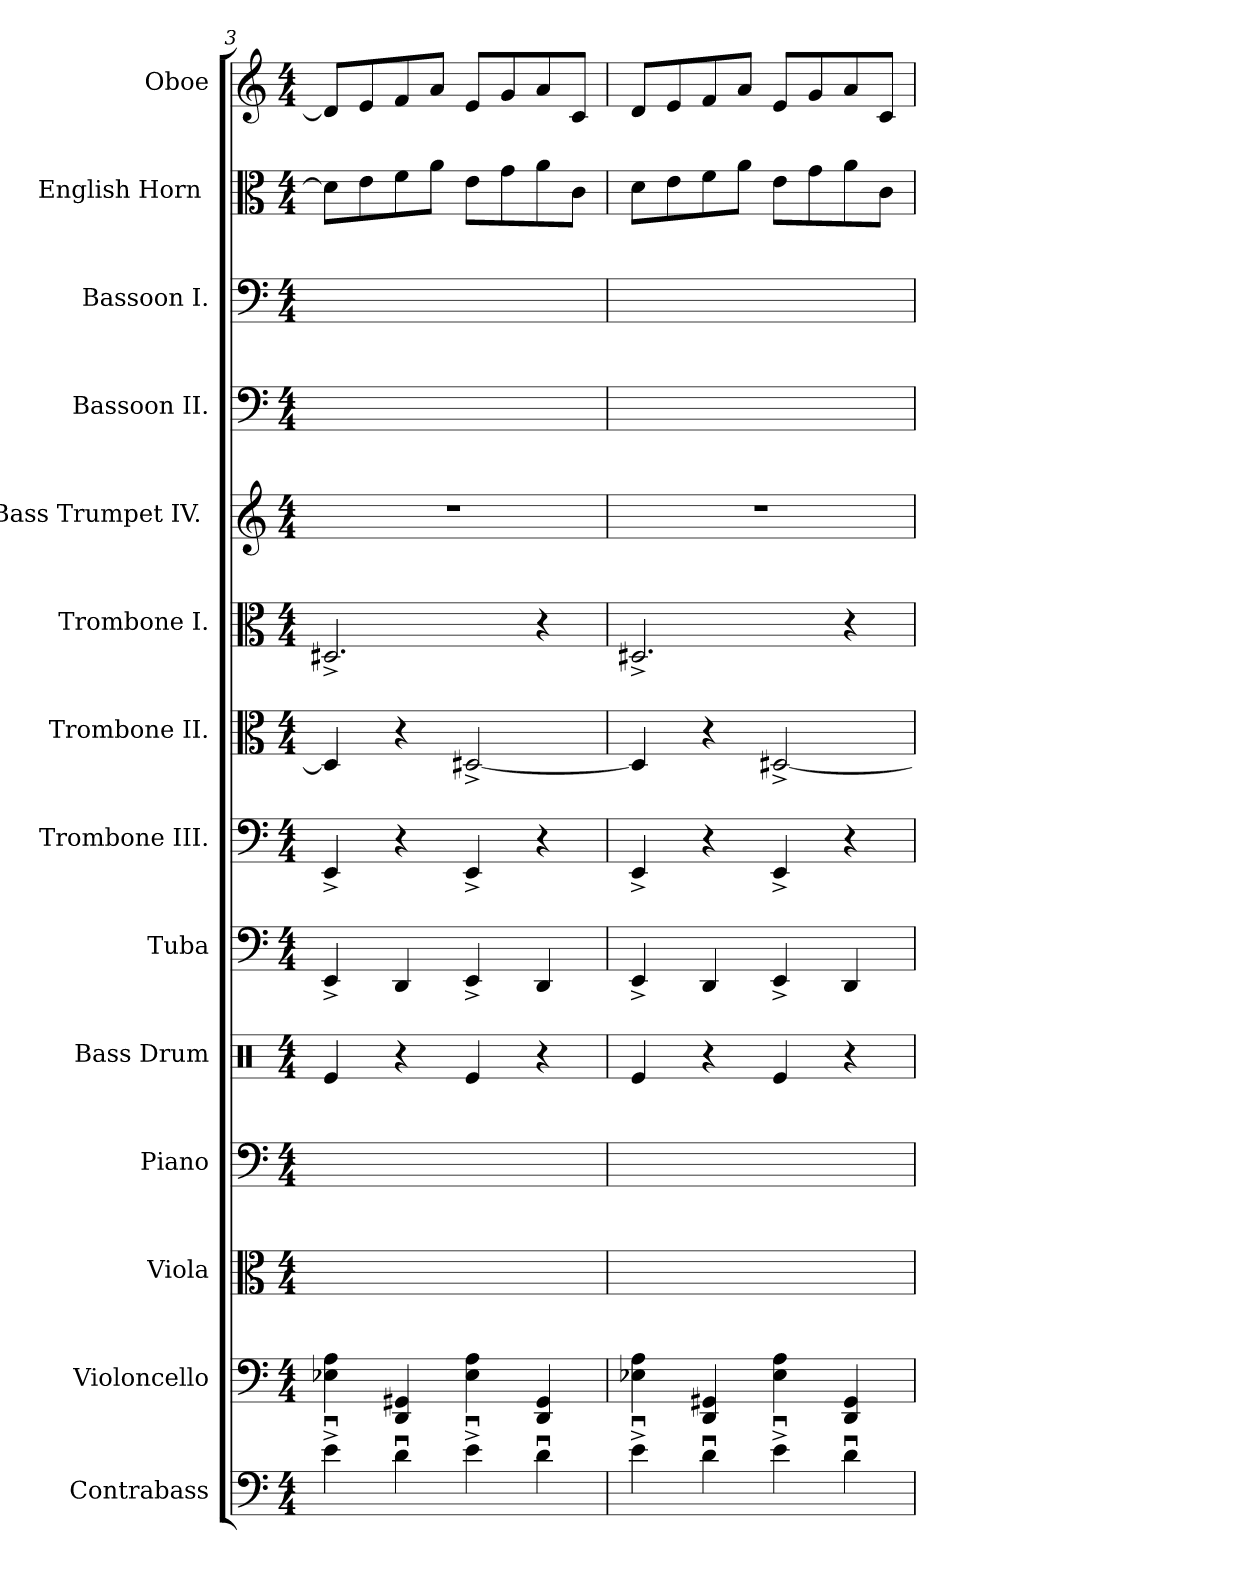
**kern	**kern	**kern	**kern	**kern	**kern	**kern	**kern	**kern	**kern	**kern	**kern	**kern	**kern
*part14	*part13	*part12	*part11	*part10	*part9	*part8	*part7	*part6	*part5	*part4	*part3	*part2	*part1
*staff14	*staff13	*staff12	*staff11	*staff10	*staff9	*staff8	*staff7	*staff6	*staff5	*staff4	*staff3	*staff2	*staff1
*I"Contrabass	*I"Violoncello	*I"Viola	*I"Piano	*I"Bass Drum	*I"Tuba	*I"Trombone III.	*I"Trombone II.	*I"Trombone I.	*I"Bass Trumpet IV. [C]	*I"Bassoon II.	*I"Bassoon I.	*I"English Horn [C]	*I"Oboe
*I'Cb.	*I'Vc.	*I'Vla.	*I'Pno.	*I'B. D.	*I'Tba.	*	*I'Tbn.	*I'Tbn.	*I'B. Tr.	*I'Bsn.	*I'Bsn.	*	*I'Ob.
*clefF4	*clefF4	*clefC3	*clefF4	*clefX	*clefF4	*clefF4	*clefC3	*clefC3	*clefG2	*clefF4	*clefF4	*clefC3	*clefG2
*ITrd7c12	*	*	*	*	*	*	*	*	*	*	*	*	*
*k[]	*k[]	*k[]	*k[]	*k[]	*k[]	*k[]	*k[]	*k[]	*k[]	*k[]	*k[]	*k[]	*k[]
*C:	*C:	*C:	*C:	*C:	*C:	*C:	*C:	*C:	*C:	*C:	*C:	*C:	*C:
*M4/4	*M4/4	*M4/4	*M4/4	*M4/4	*M4/4	*M4/4	*M4/4	*M4/4	*M4/4	*M4/4	*M4/4	*M4/4	*M4/4
*	*	*Xtuplet	*Xtuplet	*	*	*	*	*	*	*Xtuplet	*Xtuplet	*	*
=3	=3	=3	=3	=3	=3	=3	=3	=3	=3	=3	=3	=3	=3
4E^u	4E-X 4A	12ryy	12ryy	4Re/	4EE^	4EE^	4D#]	2.D#X^	1r	12ryy	12ryy	8dL]	8dL]
.	.	12ryy	12ryy	.	.	.	.	.	.	12ryy	12ryy	.	.
.	.	.	.	.	.	.	.	.	.	.	.	8e	8e
.	.	12ryy	12ryy	.	.	.	.	.	.	12ryy	12ryy	.	.
4Du	4DD 4GG#X	12ryy	12ryy	4r	4DD	4r	4r	.	.	12ryy	6.ryy	8f	8f
.	.	12ryy	12ryy	.	.	.	.	.	.	12ryy	.	.	.
.	.	.	.	.	.	.	.	.	.	.	.	8aJ	8aJ
.	.	12ryy	12ryy	.	.	.	.	.	.	12ryy	.	.	.
4E^u	4E- 4A	12ryy	12ryy	4Re/	4EE^	4EE^	[2D#X^	.	.	12ryy	12ryy	8eL	8eL
.	.	12ryy	12ryy	.	.	.	.	.	.	12ryy	12ryy	.	.
.	.	.	.	.	.	.	.	.	.	.	.	8g	8g
.	.	12ryy	12ryy	.	.	.	.	.	.	12ryy	12ryy	.	.
4Du	4DD 4GG#	12ryy	12ryy	4r	4DD	4r	.	4r	.	12ryy	6.ryy	8a	8a
.	.	12ryy	12ryy	.	.	.	.	.	.	12ryy	.	.	.
.	.	.	.	.	.	.	.	.	.	.	.	8cJ	8cJ
.	.	12ryy	12ryy	.	.	.	.	.	.	12ryy	.	.	.
=4	=4	=4	=4	=4	=4	=4	=4	=4	=4	=4	=4	=4	=4
4E^u	4E-X 4A	12ryy	12ryy	4Re/	4EE^	4EE^	4D#]	2.D#X^	1r	12ryy	12ryy	8dL	8dL
.	.	12ryy	12ryy	.	.	.	.	.	.	12ryy	12ryy	.	.
.	.	.	.	.	.	.	.	.	.	.	.	8e	8e
.	.	12ryy	12ryy	.	.	.	.	.	.	12ryy	12ryy	.	.
4Du	4DD 4GG#X	12ryy	12ryy	4r	4DD	4r	4r	.	.	6.ryy	12ryy	8f	8f
.	.	12ryy	12ryy	.	.	.	.	.	.	.	12ryy	.	.
.	.	.	.	.	.	.	.	.	.	.	.	8aJ	8aJ
.	.	12ryy	12ryy	.	.	.	.	.	.	.	12ryy	.	.
4E^u	4E- 4A	12ryy	12ryy	4Re/	4EE^	4EE^	[2D#X^	.	.	12ryy	12ryy	8eL	8eL
.	.	12ryy	12ryy	.	.	.	.	.	.	12ryy	12ryy	.	.
.	.	.	.	.	.	.	.	.	.	.	.	8g	8g
.	.	12ryy	12ryy	.	.	.	.	.	.	12ryy	12ryy	.	.
4Du	4DD 4GG#	12ryy	12ryy	4r	4DD	4r	.	4r	.	6.ryy	12ryy	8a	8a
.	.	12ryy	12ryy	.	.	.	.	.	.	.	12ryy	.	.
.	.	.	.	.	.	.	.	.	.	.	.	8cJ	8cJ
.	.	12ryy	12ryy	.	.	.	.	.	.	.	12ryy	.	.
=	=	=	=	=	=	=	=	=	=	=	=	=	=
*-	*-	*-	*-	*-	*-	*-	*-	*-	*-	*-	*-	*-	*-
